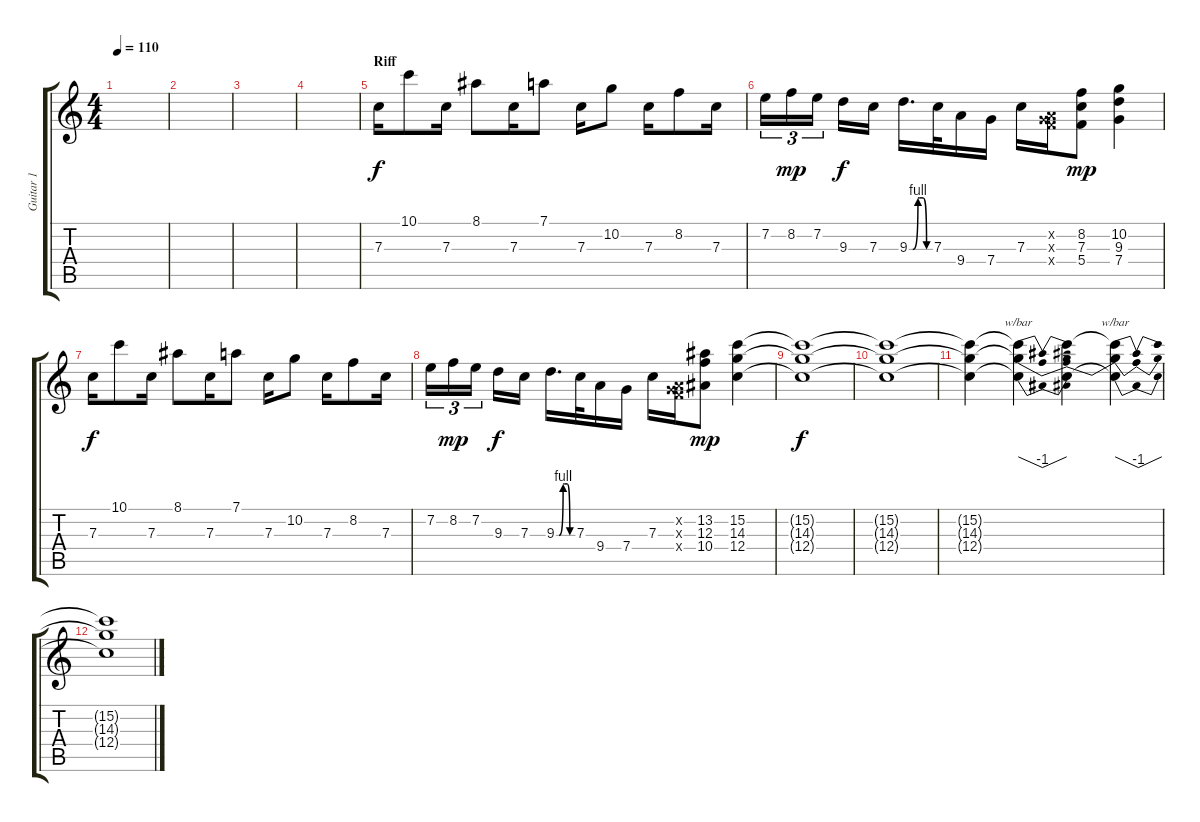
\track ("Guitar 1" "Guitar 1") {instrument distortionguitar}
\staff {score tabs}
\tuning (D4 A3 F3 C3 G2 D2) {hide}
\ts (4 4)
\tempo 110
\clef g2
\ks c
|
|
|
|
\section ("" "Riff")
7.3.16{dy f} 10.1.8 7.3.16 8.1.8 7.3.16 7.1.8 7.3.16 10.2.8 7.3.16 8.2.8 7.3.16 |
7.2.16{tu (3 2)} 8.2.16{tu (3 2) dy mp} 7.2.16{tu (3 2) beam splitsecondary} 9.3.16{dy f} 7.3.16 9.3{be (custom 0 0 10 0 25 4 30 4 40 4 50 0 60 0)}.16{d} 7.3.32 9.4.16 7.4.16 7.3.16 (0.2{x} 0.3{x} 7.4{x}).16 (8.2 7.3 5.4).8{dy mp} (10.2 9.3 7.4).4 |
7.3.16{dy f} 10.1.8 7.3.16 8.1.8 7.3.16 7.1.8 7.3.16 10.2.8 7.3.16 8.2.8 7.3.16 |
7.2.16{tu (3 2)} 8.2.16{tu (3 2) dy mp} 7.2.16{tu (3 2) beam splitsecondary} 9.3.16{dy f} 7.3.16 9.3{be (custom 0 0 10 0 25 4 30 4 40 4 50 0 60 0)}.16{d} 7.3.32 9.4.16 7.4.16 7.3.16 (0.2{x} 0.3{x} 7.4{x}).16 (13.2 12.3 10.4).8{dy mp} (15.2 14.3 12.4).4 |
(15.2{t} 14.3{t} 12.4{t}).1{dy f volume 3} |
(15.2{t} 14.3{t} 12.4{t}).1 |
(15.2{t} 14.3{t} 12.4{t}).4 (15.2{t} 14.3{t} 12.4{t}).4{tbe (dip default 0 0 30 -4 60 0)} (15.2{t} 12.4{t}).4 (15.2{t} 14.3{t} 12.4{t}).4{tbe (dip default 0 0 30 -4 60 0)} |
(15.2{t} 14.3{t} 12.4{t}).1
